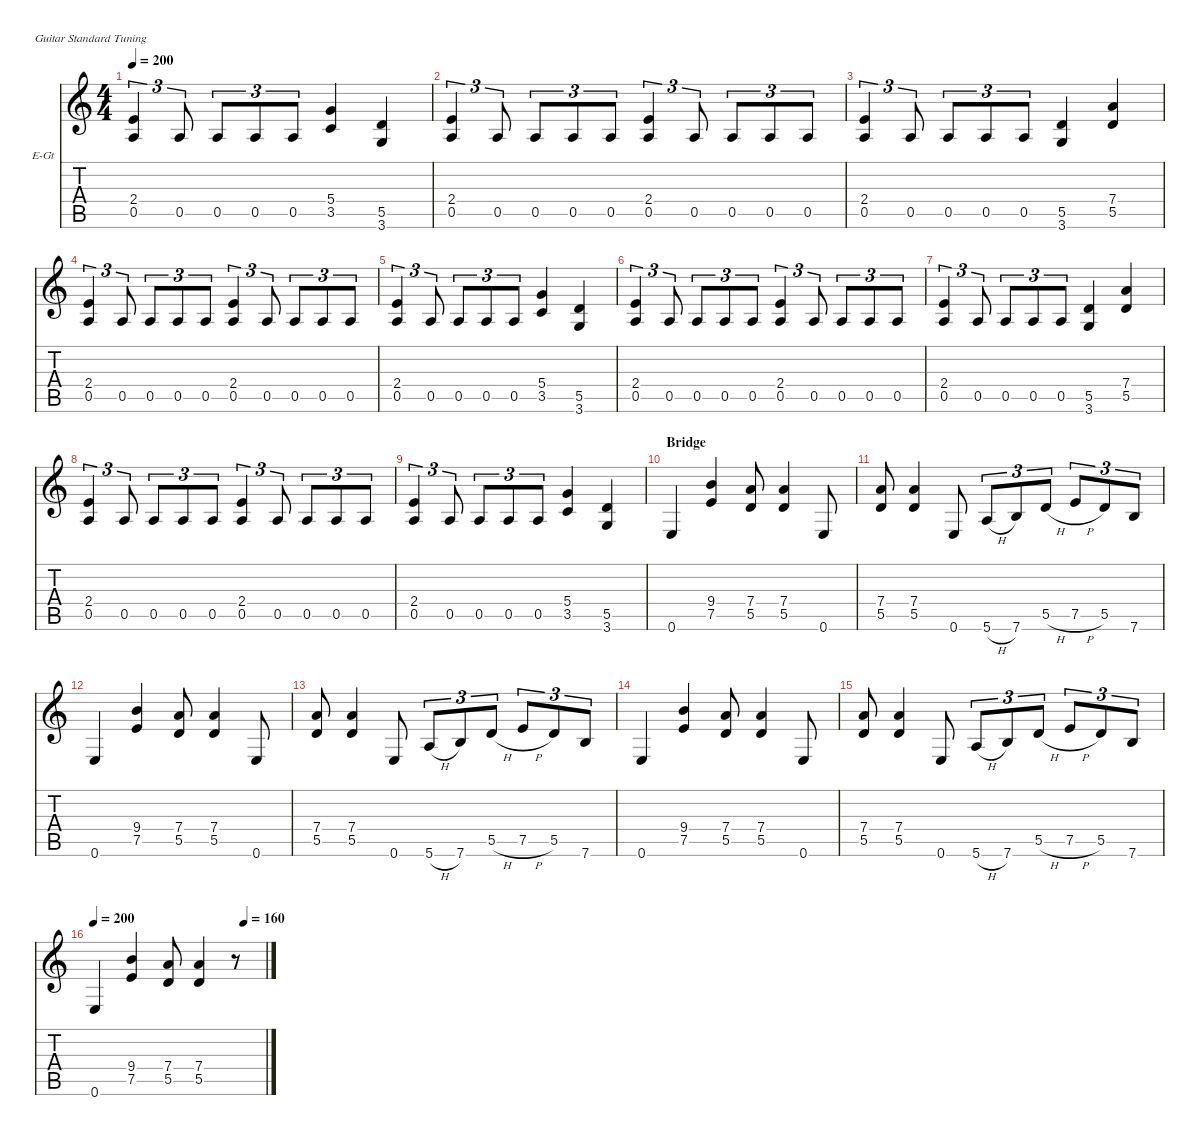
\hideDynamics
\bracketExtendMode nobrackets
\firstSystemTrackNameOrientation horizontal
\otherSystemsTrackNameOrientation horizontal
\track ("Guitar 1" "E-Gt") {instrument distortionguitar}
\staff {score tabs}
\tuning (E4 B3 G3 D3 A2 E2)
\ts (4 4)
\tempo 200
\clef g2
\ks c
(2.4 0.5).4{tu (3 2) dy f beam Up} 0.5.8{tu (3 2) beam Up} 0.5.8{tu (3 2) beam Up} 0.5.8{tu (3 2) beam Up} 0.5.8{tu (3 2) beam Up} (5.4 3.5).4{beam Up} (5.5 3.6).4{beam Up} |
(2.4 0.5).4{tu (3 2) beam Up} 0.5.8{tu (3 2) beam Up} 0.5.8{tu (3 2) beam Up} 0.5.8{tu (3 2) beam Up} 0.5.8{tu (3 2) beam Up} (2.4 0.5).4{tu (3 2) beam Up} 0.5.8{tu (3 2) beam Up} 0.5.8{tu (3 2) beam Up} 0.5.8{tu (3 2) beam Up} 0.5.8{tu (3 2) beam Up} |
(2.4 0.5).4{tu (3 2) beam Up} 0.5.8{tu (3 2) beam Up} 0.5.8{tu (3 2) beam Up} 0.5.8{tu (3 2) beam Up} 0.5.8{tu (3 2) beam Up} (5.5 3.6).4{beam Up} (7.4 5.5).4{beam Up} |
(2.4 0.5).4{tu (3 2) beam Up} 0.5.8{tu (3 2) beam Up} 0.5.8{tu (3 2) beam Up} 0.5.8{tu (3 2) beam Up} 0.5.8{tu (3 2) beam Up} (2.4 0.5).4{tu (3 2) beam Up} 0.5.8{tu (3 2) beam Up} 0.5.8{tu (3 2) beam Up} 0.5.8{tu (3 2) beam Up} 0.5.8{tu (3 2) beam Up} |
(2.4 0.5).4{tu (3 2) beam Up} 0.5.8{tu (3 2) beam Up} 0.5.8{tu (3 2) beam Up} 0.5.8{tu (3 2) beam Up} 0.5.8{tu (3 2) beam Up} (5.4 3.5).4{beam Up} (5.5 3.6).4{beam Up} |
(2.4 0.5).4{tu (3 2) beam Up} 0.5.8{tu (3 2) beam Up} 0.5.8{tu (3 2) beam Up} 0.5.8{tu (3 2) beam Up} 0.5.8{tu (3 2) beam Up} (2.4 0.5).4{tu (3 2) beam Up} 0.5.8{tu (3 2) beam Up} 0.5.8{tu (3 2) beam Up} 0.5.8{tu (3 2) beam Up} 0.5.8{tu (3 2) beam Up} |
(2.4 0.5).4{tu (3 2) beam Up} 0.5.8{tu (3 2) beam Up} 0.5.8{tu (3 2) beam Up} 0.5.8{tu (3 2) beam Up} 0.5.8{tu (3 2) beam Up} (5.5 3.6).4{beam Up} (7.4 5.5).4{beam Up} |
(2.4 0.5).4{tu (3 2) beam Up} 0.5.8{tu (3 2) beam Up} 0.5.8{tu (3 2) beam Up} 0.5.8{tu (3 2) beam Up} 0.5.8{tu (3 2) beam Up} (2.4 0.5).4{tu (3 2) beam Up} 0.5.8{tu (3 2) beam Up} 0.5.8{tu (3 2) beam Up} 0.5.8{tu (3 2) beam Up} 0.5.8{tu (3 2) beam Up} |
(2.4 0.5).4{tu (3 2) beam Up} 0.5.8{tu (3 2) beam Up} 0.5.8{tu (3 2) beam Up} 0.5.8{tu (3 2) beam Up} 0.5.8{tu (3 2) beam Up} (5.4 3.5).4{beam Up} (5.5 3.6).4{beam Up} |
\section ("" "Bridge")
0.6.4{beam Up} (9.4 7.5).4{beam Up} (7.4 5.5).8{beam Up} (7.4 5.5).4{beam Up} 0.6.8{beam Up} |
(7.4 5.5).8{beam Up} (7.4 5.5).4{beam Up} 0.6.8{beam Up} 5.6{h}.8{tu (3 2) beam Up} 7.6.8{tu (3 2) beam Up} 5.5{h}.8{tu (3 2) beam Up} 7.5{h}.8{tu (3 2) beam Up} 5.5.8{tu (3 2) beam Up} 7.6.8{tu (3 2) beam Up} |
0.6.4{beam Up} (9.4 7.5).4{beam Up} (7.4 5.5).8{beam Up} (7.4 5.5).4{beam Up} 0.6.8{beam Up} |
(7.4 5.5).8{beam Up} (7.4 5.5).4{beam Up} 0.6.8{beam Up} 5.6{h}.8{tu (3 2) beam Up} 7.6.8{tu (3 2) beam Up} 5.5{h}.8{tu (3 2) beam Up} 7.5{h}.8{tu (3 2) beam Up} 5.5.8{tu (3 2) beam Up} 7.6.8{tu (3 2) beam Up} |
0.6.4{beam Up} (9.4 7.5).4{beam Up} (7.4 5.5).8{beam Up} (7.4 5.5).4{beam Up} 0.6.8{beam Up} |
(7.4 5.5).8{beam Up} (7.4 5.5).4{beam Up} 0.6.8{beam Up} 5.6{h}.8{tu (3 2) beam Up} 7.6.8{tu (3 2) beam Up} 5.5{h}.8{tu (3 2) beam Up} 7.5{h}.8{tu (3 2) beam Up} 5.5.8{tu (3 2) beam Up} 7.6.8{tu (3 2) beam Up} |
\tempo 200
\tempo (160 0.875)
0.6.4{beam Up} (9.4 7.5).4{beam Up} (7.4 5.5).8{beam Up} (7.4 5.5).4{beam Up} r.8{beam Up}
